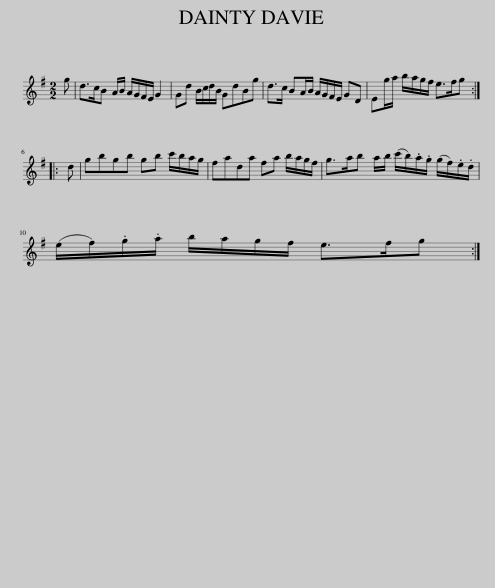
X:1
L:1/8
M:2/2
I:linebreak $
K:G
V:1 treble
V:1
 g | d>cB A/B/ A/G/F/E/ G2 | Gd B/c/d/B/ GdBg | d>c BA/B/ A/G/F/E/ GD | Eg/a/ b/a/g/f/ e>fg ::$ %5
 d | gbgb gb c'/b/a/g/ | fada fa b/a/g/f/ | g>ab a/b/ (c'/b/).a/.g/ (g/f/).e/.d/ |$ (e/f/).g/.a/ b/a/g/f/ e>fg :| %10
